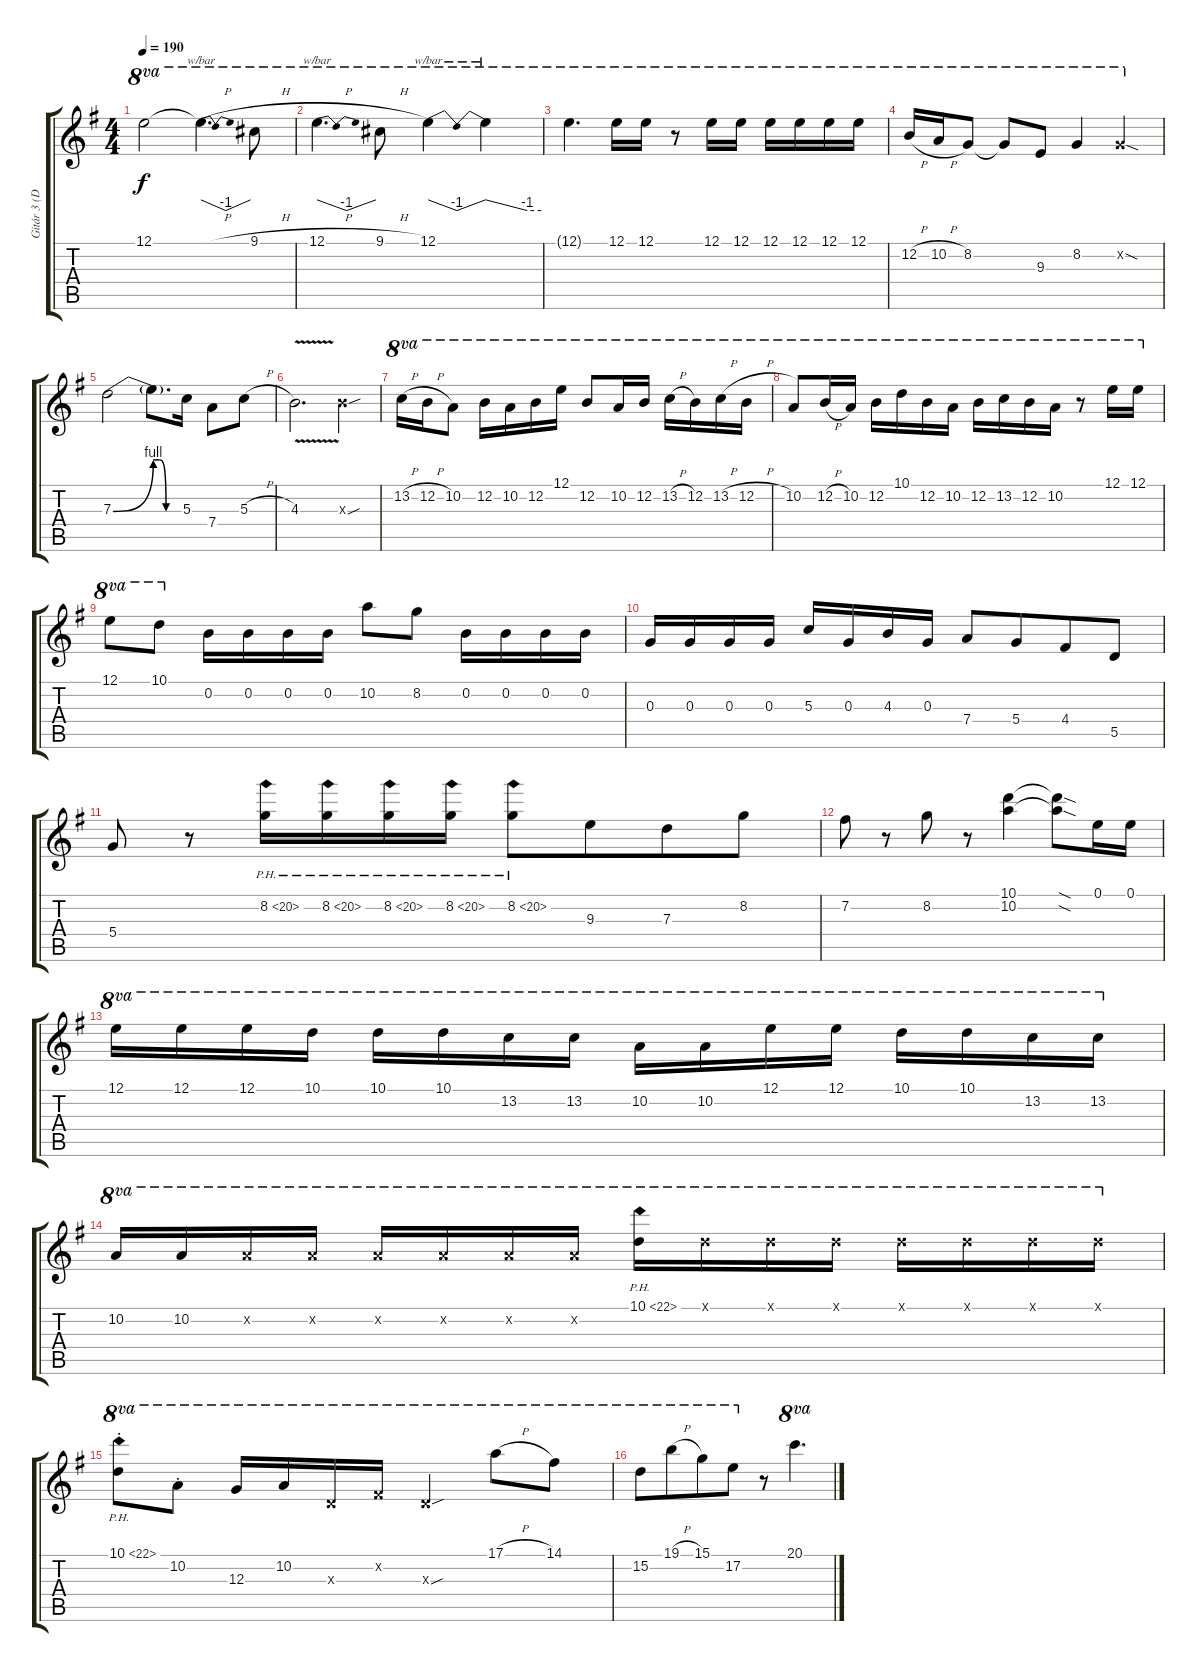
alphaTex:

\track ("Gitár 3 (Dave Murray)" "Gitár 3 (D") {instrument distortionguitar}
\staff {score tabs}
\tuning (E4 B3 G3 D3 A2 E2) {hide}
\ts (4 4)
\tempo 190
\clef g2
\ks g
12.1{t}.2{ot 8va dy f} 12.1{h t}.4{d tbe (dip default 0 0 30 -4 60 0) ot 8va} 9.1{h}.8{ot 8va} |
12.1{h}.4{d tbe (dip default 0 0 30 -4 60 0) ot 8va} 9.1{h}.8{ot 8va} 12.1.4{tbe (dip default 0 0 30 -4 60 0) ot 8va} 12.1{t}.4{tbe (custom default 0 0 45 -4 60 -4) ot 8va} |
12.1{t}.4{d ot 8va} 12.1.16{ot 8va} 12.1.16{ot 8va} r.8{ot 8va} 12.1.16{ot 8va} 12.1.16{ot 8va} 12.1.16{ot 8va} 12.1.16{ot 8va} 12.1.16{ot 8va} 12.1.16{ot 8va} |
12.2{h}.16{ot 8va} 10.2{h}.16{ot 8va} 8.2.8{ot 8va} 8.2{t}.8{ot 8va} 9.3.8{ot 8va} 8.2.4{ot 8va} 8.2{sod x}.4{ot 8va} |
7.3{be (bend 0 0 60 4)}.2 7.3{be (custom 0 4 15 4 30 0 60 0) t}.8{d} 5.3.16 7.4.8 5.3{h}.8 |
4.3{v}.2{d} 4.3{sou x}.4 |
13.2{h}.16{ot 8va} 12.2{h}.16{ot 8va} 10.2.8{ot 8va} 12.2.16{ot 8va} 10.2.16{ot 8va} 12.2.16{ot 8va} 12.1.16{ot 8va} 12.2.8{ot 8va} 10.2.16{ot 8va} 12.2.16{ot 8va} 13.2{h}.16{ot 8va} 12.2.16{ot 8va} 13.2{h}.16{ot 8va} 12.2{h}.16{ot 8va} |
10.2.8{ot 8va} 12.2{h}.16{ot 8va} 10.2.16{ot 8va} 12.2.16{ot 8va} 10.1.16{ot 8va} 12.2.16{ot 8va} 10.2.16{ot 8va} 12.2.16{ot 8va} 13.2.16{ot 8va} 12.2.16{ot 8va} 10.2.16{ot 8va} r.8{ot 8va} 12.1.16{ot 8va} 12.1.16{ot 8va} |
12.1.8{ot 8va} 10.1.8{ot 8va} 0.2.16 0.2.16 0.2.16 0.2.16 10.2.8 8.2.8 0.2.16 0.2.16 0.2.16 0.2.16 |
0.3.16 0.3.16 0.3.16 0.3.16 5.3.16 0.3.16 4.3.16 0.3.16 7.4.8 5.4.8{beam merge} 4.4.8 5.5.8 |
5.4.8 r.8 8.2{ph 12}.16 8.2{ph 12}.16 8.2{ph 12}.16 8.2{ph 12}.16 8.2{ph 12}.8 9.3.8{beam merge} 7.3.8 8.2.8 |
7.2.8 r.8 8.2.8 r.8 (10.1 10.2).4 (10.1{sod t} 10.2{sod t}).8 0.1.16 0.1.16 |
12.1.16{ot 8va} 12.1.16{ot 8va} 12.1.16{ot 8va} 10.1.16{ot 8va} 10.1.16{ot 8va} 10.1.16{ot 8va} 13.2.16{ot 8va} 13.2.16{ot 8va} 10.2.16{ot 8va} 10.2.16{ot 8va} 12.1.16{ot 8va} 12.1.16{ot 8va} 10.1.16{ot 8va} 10.1.16{ot 8va} 13.2.16{ot 8va} 13.2.16{ot 8va} |
10.2.16{ot 8va} 10.2.16{ot 8va} 10.2{x}.16{ot 8va} 10.2{x}.16{ot 8va} 10.2{x}.16{ot 8va} 10.2{x}.16{ot 8va} 10.2{x}.16{ot 8va} 10.2{x}.16{ot 8va} 10.1{ph 12}.16{ot 8va} 10.1{x}.16{ot 8va} 10.1{x}.16{ot 8va} 10.1{x}.16{ot 8va} 10.1{x}.16{ot 8va} 10.1{x}.16{ot 8va} 10.1{x}.16{ot 8va} 10.1{x}.16{ot 8va} |
10.1{ph 12 st}.8{ot 8va} 10.2{st}.8{ot 8va} 12.3.16{ot 8va} 10.2.16{ot 8va} 7.3{x}.16{ot 8va} 7.2{x}.16{ot 8va} 7.3{sou x}.4{ot 8va} 17.1{h}.8{ot 8va} 14.1.8{ot 8va} |
15.2.8{ot 8va} 19.1{h}.8{ot 8va beam merge} 15.1.8{ot 8va} 17.2.8{ot 8va} r.8 20.1.4{d ot 8va}
